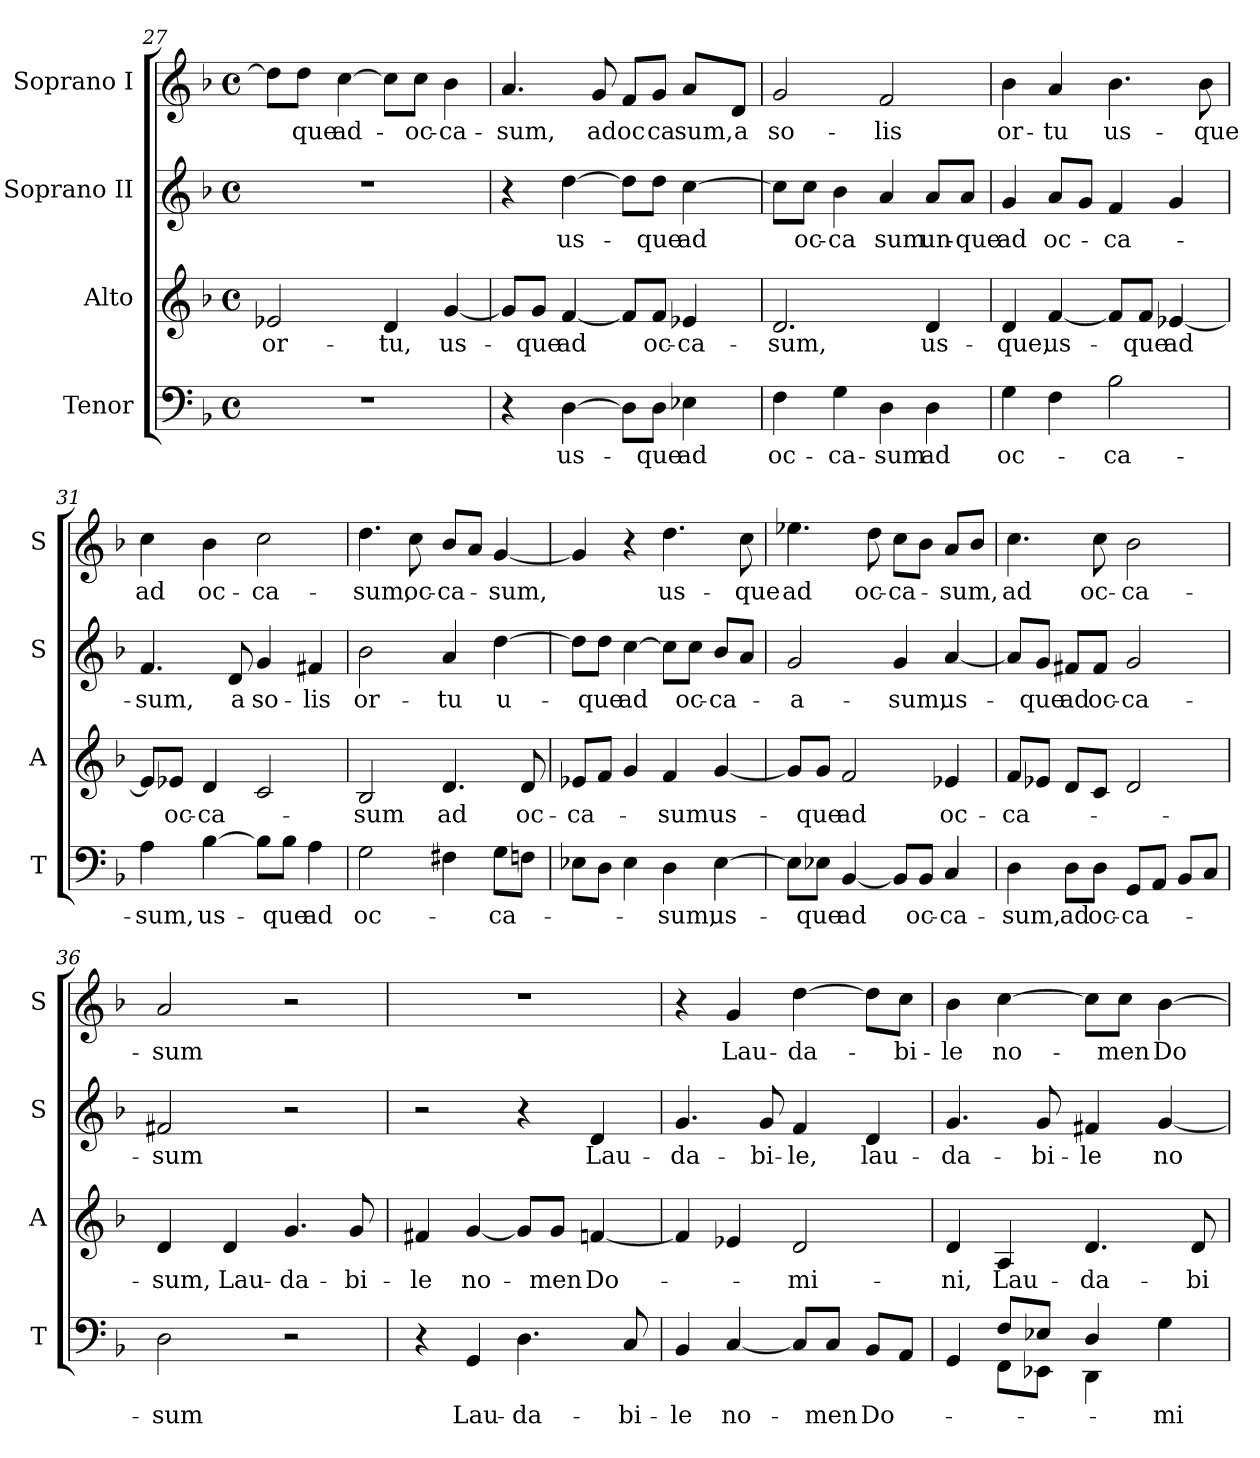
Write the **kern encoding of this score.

**kern	**text	**kern	**text	**kern	**text	**kern	**text
*part4	*part4	*part3	*part3	*part2	*part2	*part1	*part1
*staff4	*staff4	*staff3	*staff3	*staff2	*staff2	*staff1	*staff1
*I"Tenor	*	*I"Alto	*	*I"Soprano II	*	*I"Soprano I	*
*I'T	*	*I'A	*	*I'S	*	*I'S	*
!!LO:PB:g=z
*clefF4	*	*clefG2	*	*clefG2	*	*clefG2	*
*k[b-]	*	*k[b-]	*	*k[b-]	*	*k[b-]	*
*d:	*	*d:	*	*d:	*	*d:	*
*M4/4	*	*M4/4	*	*M4/4	*	*M4/4	*
*met(c)	*	*met(c)	*	*met(c)	*	*met(c)	*
=27	=27	=27	=27	=27	=27	=27	=27
!	!	!	!LO:LY:b	!	!	!	!
1r	.	2e-X/	or-	1r	.	8dd\L]	.
!	!	!	!	!	!	!	!LO:LY:b
.	.	.	.	.	.	8dd\J	-que
!	!	!	!	!	!	!	!LO:LY:b
.	.	.	.	.	.	[4cc\	ad-
!	!	!	!LO:LY:b	!	!	!	!
.	.	4d/	-tu,	.	.	8cc\L]	.
!	!	!	!	!	!	!	!LO:LY:b
.	.	.	.	.	.	8cc\J	-oc-
!	!	!	!LO:LY:b	!	!	!	!LO:LY:b
.	.	[4g/	us-	.	.	4b-\	-ca-
=28	=28	=28	=28	=28	=28	=28	=28
!	!	!	!	!	!	!	!LO:LY:b
4r	.	8g/L]	.	4r	.	4.a/	-sum,
!	!	!	!LO:LY:b	!	!	!	!
.	.	8g/J	-que	.	.	.	.
!	!LO:LY:b	!	!LO:LY:b	!	!LO:LY:b	!	!
[4D\	us-	[4f/	ad	[4dd\	us-	.	.
!	!	!	!	!	!	!	!LO:LY:b
.	.	.	.	.	.	8g/	ad
!	!	!	!	!	!	!	!LO:LY:b
8D\L]	.	8f/L]	.	8dd\L]	.	8f/L	oc
!	!LO:LY:b	!	!LO:LY:b	!	!LO:LY:b	!	!LO:LY:b
8D\J	-que	8f/J	oc-	8dd\J	-que	8g/J	ca
!	!LO:LY:b	!	!LO:LY:b	!	!LO:LY:b	!	!LO:LY:b
4E-X\	ad	4e-X/	-ca-	[4cc\	ad	8a/L	sum,
!	!	!	!	!	!	!	!LO:LY:b
.	.	.	.	.	.	8d/J	a
=29	=29	=29	=29	=29	=29	=29	=29
!	!LO:LY:b	!	!LO:LY:b	!	!	!	!LO:LY:b
4F\	oc-	2.d/	-sum,	8cc\L]	.	2g/	so-
!	!	!	!	!	!LO:LY:b	!	!
.	.	.	.	8cc\J	oc-	.	.
!	!LO:LY:b	!	!	!	!LO:LY:b	!	!
4G\	-ca-	.	.	4b-\	-ca	.	.
!	!LO:LY:b	!	!	!	!LO:LY:b	!	!LO:LY:b
4D\	-sum	.	.	4a/	sum	2f/	-lis
!	!LO:LY:b	!	!LO:LY:b	!	!LO:LY:b	!	!
4D\	ad	4d/	us-	8a/L	un-	.	.
!	!	!	!	!	!LO:LY:b	!	!
.	.	.	.	8a/J	-que	.	.
=30	=30	=30	=30	=30	=30	=30	=30
!	!LO:LY:b	!	!LO:LY:b	!	!LO:LY:b	!	!LO:LY:b
4G\	oc-	4d/	-que,	4g/	ad	4b-\	or-
!	!	!	!LO:LY:b	!	!LO:LY:b	!	!LO:LY:b
4F\	.	[4f/	us-	8a/L	oc-	4a/	-tu
.	.	.	.	8g/J	.	.	.
!	!LO:LY:b	!	!	!	!LO:LY:b	!	!LO:LY:b
2B-\	-ca-	8f/L]	.	4f/	-ca-	4.b-\	us-
!	!	!	!LO:LY:b	!	!	!	!
.	.	8f/J	-que	.	.	.	.
!	!	!	!LO:LY:b	!	!	!	!
.	.	[4e-X/	ad	4g/	.	.	.
!	!	!	!	!	!	!	!LO:LY:b
.	.	.	.	.	.	8b-\	-que
!!LO:LB:g=z
=31	=31	=31	=31	=31	=31	=31	=31
!	!LO:LY:b	!	!	!	!LO:LY:b	!	!LO:LY:b
4A\	-sum,	8e-/L]	.	4.f/	-sum,	4cc\	ad
!	!	!	!LO:LY:b	!	!	!	!
.	.	8e-X/J	oc-	.	.	.	.
!	!LO:LY:b	!	!LO:LY:b	!	!	!	!LO:LY:b
[4B-\	us-	4d/	-ca-	.	.	4b-\	oc-
!	!	!	!	!	!LO:LY:b	!	!
.	.	.	.	8d/	a	.	.
!	!	!	!	!	!LO:LY:b	!	!LO:LY:b
8B-\L]	.	2c/	.	4g/	so-	2cc\	-ca-
!	!LO:LY:b	!	!	!	!	!	!
8B-\J	-que	.	.	.	.	.	.
!	!LO:LY:b	!	!	!	!LO:LY:b	!	!
4A\	ad	.	.	4f#X/	-lis	.	.
=32	=32	=32	=32	=32	=32	=32	=32
!	!LO:LY:b	!	!LO:LY:b	!	!LO:LY:b	!	!LO:LY:b
2G\	oc-	2B-/	-sum	2b-\	or-	4.dd\	-sum,
!	!	!	!	!	!	!	!LO:LY:b
.	.	.	.	.	.	8cc\	oc-
!	!	!	!LO:LY:b	!	!LO:LY:b	!	!LO:LY:b
4F#X\	.	4.d/	ad	4a/	-tu	8b-/L	-ca-
.	.	.	.	.	.	8a/J	.
!	!LO:LY:b	!	!	!	!LO:LY:b	!	!LO:LY:b
8G\L	-ca-	.	.	[4dd\	u-	[4g/	-sum,
!	!	!	!LO:LY:b	!	!	!	!
8Fn\J	.	8d/	oc-	.	.	.	.
=33	=33	=33	=33	=33	=33	=33	=33
!	!	!	!LO:LY:b	!	!	!	!
8E-X\L	.	8e-X/L	-ca-	8dd\L]	.	4g/]	.
!	!	!	!	!	!LO:LY:b	!	!
8D\J	.	8f/J	.	8dd\J	-que	.	.
!	!	!	!	!	!LO:LY:b	!	!
4E-\	.	4g/	.	[4cc\	ad	4r	.
!	!LO:LY:b	!	!LO:LY:b	!	!	!	!LO:LY:b
4D\	-sum,	4f/	-sum	8cc\L]	.	4.dd\	us-
!	!	!	!	!	!LO:LY:b	!	!
.	.	.	.	8cc\J	oc-	.	.
!	!LO:LY:b	!	!LO:LY:b	!	!LO:LY:b	!	!
[4E-\	us-	[4g/	us-	8b-/L	-ca-	.	.
!	!	!	!	!	!	!	!LO:LY:b
.	.	.	.	8a/J	.	8cc\	-que
=34	=34	=34	=34	=34	=34	=34	=34
!	!	!	!	!	!LO:LY:b	!	!LO:LY:b
8E-\L]	.	8g/L]	.	2g/	-a-	4.ee-X\	ad
!	!LO:LY:b	!	!LO:LY:b	!	!	!	!
8E-X\J	-que	8g/J	-que	.	.	.	.
!	!LO:LY:b	!	!LO:LY:b	!	!	!	!
[4BB-/	ad	2f/	ad	.	.	.	.
!	!	!	!	!	!	!	!LO:LY:b
.	.	.	.	.	.	8dd\	oc-
!	!	!	!	!	!LO:LY:b	!	!LO:LY:b
8BB-/L]	.	.	.	4g/	-sum,	8cc\L	-ca-
!	!LO:LY:b	!	!	!	!	!	!
8BB-/J	oc-	.	.	.	.	8b-\J	.
!	!LO:LY:b	!	!LO:LY:b	!	!LO:LY:b	!	!LO:LY:b
4C/	-ca-	4e-X/	oc-	[4a/	us-	8a/L	-sum,
.	.	.	.	.	.	8b-/J	.
!!LO:LB:g=z
=35	=35	=35	=35	=35	=35	=35	=35
!	!LO:LY:b	!	!LO:LY:b	!	!	!	!LO:LY:b
4D\	-sum,	8f/L	-ca-	8a/L]	.	4.cc\	ad
!	!	!	!	!	!LO:LY:b	!	!
.	.	8e-X/J	.	8g/J	-que	.	.
!	!LO:LY:b	!	!	!	!LO:LY:b	!	!
8D\L	ad	8d/L	.	8f#X/L	ad	.	.
!	!LO:LY:b	!	!	!	!LO:LY:b	!	!LO:LY:b
8D\J	oc-	8c/J	.	8f#/J	oc-	8cc\	oc-
!	!LO:LY:b	!	!	!	!LO:LY:b	!	!LO:LY:b
8GG/L	-ca-	2d/	.	2g/	-ca-	2b-\	-ca-
8AA/J	.	.	.	.	.	.	.
8BB-/L	.	.	.	.	.	.	.
8C/J	.	.	.	.	.	.	.
=36	=36	=36	=36	=36	=36	=36	=36
!	!LO:LY:b	!	!LO:LY:b	!	!LO:LY:b	!	!LO:LY:b
2D\	-sum	4d/	-sum,	2f#X/	-sum	2a/	-sum
!	!	!	!LO:LY:b	!	!	!	!
.	.	4d/	Lau-	.	.	.	.
!	!	!	!LO:LY:b	!	!	!	!
2r	.	4.g/	-da-	2r	.	2r	.
!	!	!	!LO:LY:b	!	!	!	!
.	.	8g/	-bi-	.	.	.	.
=37	=37	=37	=37	=37	=37	=37	=37
!	!	!	!LO:LY:b	!	!	!	!
4r	.	4f#X/	-le	2r	.	1r	.
!	!LO:LY:b	!	!LO:LY:b	!	!	!	!
4GG/	Lau-	[4g/	no-	.	.	.	.
!	!LO:LY:b	!	!	!	!	!	!
4.D\	-da-	8g/L]	.	4r	.	.	.
!	!	!	!LO:LY:b	!	!	!	!
.	.	8g/J	-men	.	.	.	.
!	!	!	!LO:LY:b	!	!LO:LY:b	!	!
.	.	[4fn/	Do-	4d/	Lau-	.	.
!	!LO:LY:b	!	!	!	!	!	!
8C/	-bi-	.	.	.	.	.	.
=38	=38	=38	=38	=38	=38	=38	=38
!	!LO:LY:b	!	!	!	!LO:LY:b	!	!
4BB-/	-le	4f/]	.	4.g/	-da-	4r	.
!	!LO:LY:b	!	!	!	!	!	!LO:LY:b
[4C/	no-	4e-X/	.	.	.	4g/	Lau-
!	!	!	!	!	!LO:LY:b	!	!
.	.	.	.	8g/	-bi-	.	.
!	!	!	!LO:LY:b	!	!LO:LY:b	!	!LO:LY:b
8C/L]	.	2d/	-mi-	4f/	-le,	[4dd\	-da-
!	!LO:LY:b	!	!	!	!	!	!
8C/J	-men	.	.	.	.	.	.
!	!LO:LY:b	!	!	!	!LO:LY:b	!	!
8BB-/L	Do-	.	.	4d/	lau-	8dd\L]	.
!	!	!	!	!	!	!	!LO:LY:b
8AA/J	.	.	.	.	.	8cc\J	-bi-
!!LO:PB:g=z
=39	=39	=39	=39	=39	=39	=39	=39
*^	*	*	*	*	*	*	*
!	!	!	!	!LO:LY:b	!	!LO:LY:b	!	!LO:LY:b
4GG/	4ryy	.	4d/	-ni,	4.g/	-da-	4b-\	-le
!	!	!	!	!LO:LY:b	!	!	!	!LO:LY:b
8F/L	8FF\L	.	4A/	Lau-	.	.	[4cc\	no-
!	!	!	!	!	!	!LO:LY:b	!	!
8E-X/J	8EE-X\J	.	.	.	8g/	-bi-	.	.
!	!	!	!	!LO:LY:b	!	!LO:LY:b	!	!
4D/	4DD\	.	4.d/	-da-	4f#X/	-le	8cc\L]	.
!	!	!	!	!	!	!	!	!LO:LY:b
.	.	.	.	.	.	.	8cc\J	-men
!	!	!LO:LY:b	!	!	!	!LO:LY:b	!	!LO:LY:b
4G\	4ryy	-mi-	.	.	[4g/	no-	[4b-\	Do-
!	!	!	!	!LO:LY:b	!	!	!	!
.	.	.	8d/	-bi-	.	.	.	.
*v	*v	*	*	*	*	*	*	*
=	=	=	=	=	=	=	=
*-	*-	*-	*-	*-	*-	*-	*-
